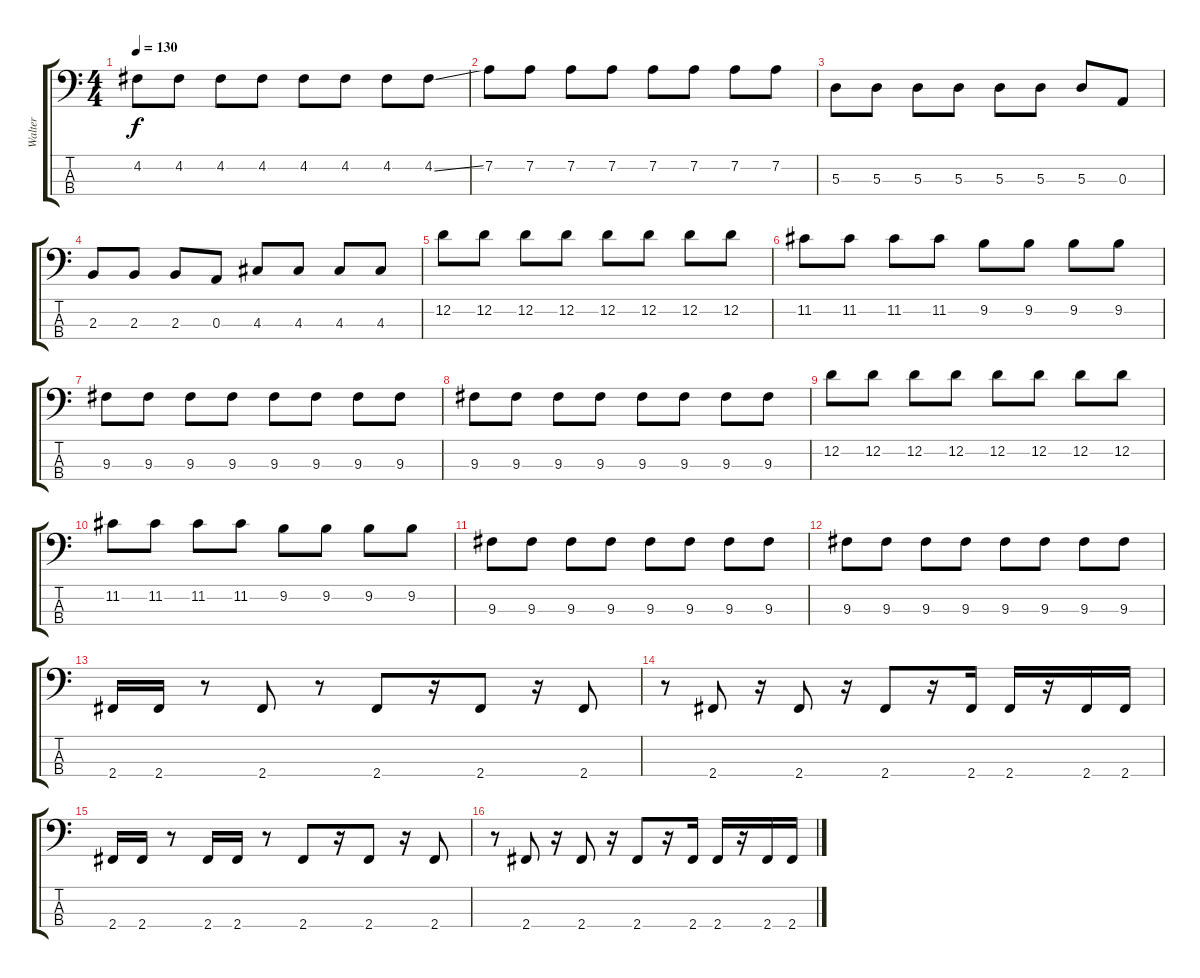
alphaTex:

\track ("Walter" "Walter") {instrument electricbassfinger}
\staff {score tabs}
\tuning (G2 D2 A1 E1) {hide}
\ts (4 4)
\tempo 130
\clef f4
\ks c
4.2.8{dy f} 4.2.8 4.2.8 4.2.8 4.2.8 4.2.8 4.2.8 4.2{ss}.8 |
7.2.8 7.2.8 7.2.8 7.2.8 7.2.8 7.2.8 7.2.8 7.2.8 |
5.3.8 5.3.8 5.3.8 5.3.8 5.3.8 5.3.8 5.3.8 0.3.8 |
2.3.8 2.3.8 2.3.8 0.3.8 4.3.8 4.3.8 4.3.8 4.3.8 |
12.2.8 12.2.8 12.2.8 12.2.8 12.2.8 12.2.8 12.2.8 12.2.8 |
11.2.8 11.2.8 11.2.8 11.2.8 9.2.8 9.2.8 9.2.8 9.2.8 |
9.3.8 9.3.8 9.3.8 9.3.8 9.3.8 9.3.8 9.3.8 9.3.8 |
9.3.8 9.3.8 9.3.8 9.3.8 9.3.8 9.3.8 9.3.8 9.3.8 |
12.2.8 12.2.8 12.2.8 12.2.8 12.2.8 12.2.8 12.2.8 12.2.8 |
11.2.8 11.2.8 11.2.8 11.2.8 9.2.8 9.2.8 9.2.8 9.2.8 |
9.3.8 9.3.8 9.3.8 9.3.8 9.3.8 9.3.8 9.3.8 9.3.8 |
9.3.8 9.3.8 9.3.8 9.3.8 9.3.8 9.3.8 9.3.8 9.3.8 |
2.4.16 2.4.16 r.8 2.4.8 r.8 2.4.8 r.16 2.4.8 r.16 2.4.8 |
r.8 2.4.8 r.16 2.4.8 r.16 2.4.8 r.16 2.4.16 2.4.16 r.16 2.4.16 2.4.16 |
2.4.16 2.4.16 r.8 2.4.16 2.4.16 r.8 2.4.8 r.16 2.4.8 r.16 2.4.8 |
r.8 2.4.8 r.16 2.4.8 r.16 2.4.8 r.16 2.4.16 2.4.16 r.16 2.4.16 2.4.16
